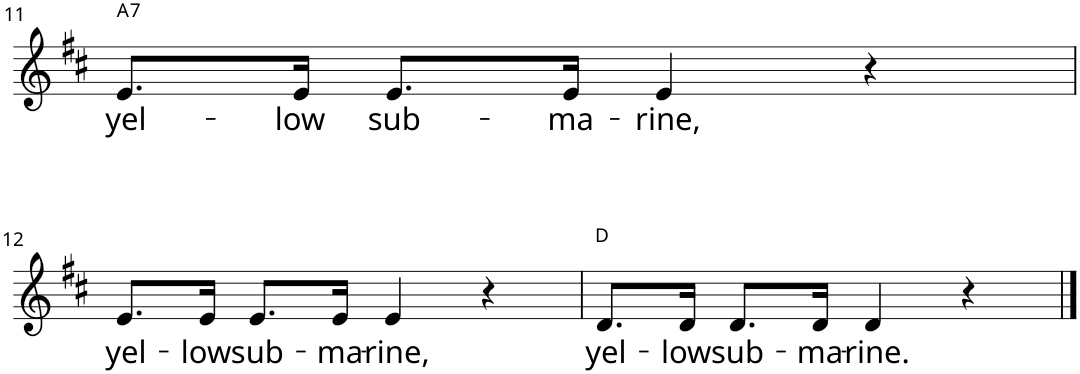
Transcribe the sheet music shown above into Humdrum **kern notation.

**kern	**text	**harte
*part1	*part1	*part1
*staff1	*staff1	*
*I"Piano	*	*
*I'Pno	*	*
!!LO:PB:g=z
*clefG2	*	*
*k[f#c#]	*	*
*D:	*	*
*M4/4	*	*
*met(c)	*	*
=11	=11	=11
!	!LO:LY:b	!LO:H:kt=7
8.e/L	yel-	A:7
!	!LO:LY:b	!
16e/Jk	-low	.
!	!LO:LY:b	!
8.e/L	sub-	.
!	!LO:LY:b	!
16e/Jk	-ma-	.
!	!LO:LY:b	!
4e/	-rine,	.
4r	.	.
!!LO:LB:g=z
=12	=12	=12
!	!LO:LY:b	!
8.e/L	yel-	.
!	!LO:LY:b	!
16e/Jk	-low	.
!	!LO:LY:b	!
8.e/L	sub-	.
!	!LO:LY:b	!
16e/Jk	-ma-	.
!	!LO:LY:b	!
4e/	-rine,	.
4r	.	.
=13	=13	=13
!	!LO:LY:b	!
8.d/L	yel-	D:maj
!	!LO:LY:b	!
16d/Jk	-low	.
!	!LO:LY:b	!
8.d/L	sub-	.
!	!LO:LY:b	!
16d/Jk	-ma-	.
!	!LO:LY:b	!
4d/	-rine.	.
4r	.	.
==	==	==
*-	*-	*-
